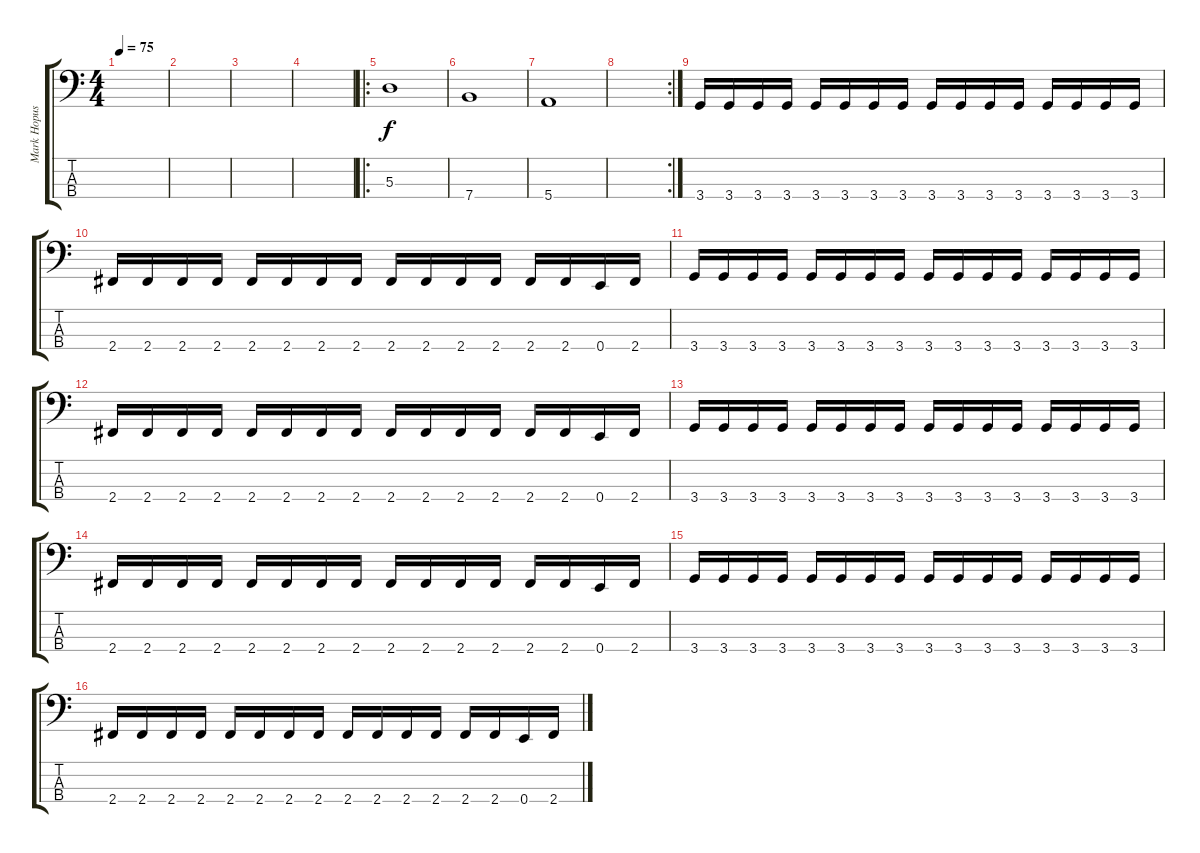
\track ("Mark Hopus" "Mark Hopus") {instrument electricbassfinger}
\staff {score tabs}
\tuning (G2 D2 A1 E1) {hide}
\ts (4 4)
\tempo 75
\clef f4
\ks c
|
|
|
|
\ro
5.3.1 |
7.4.1 |
5.4.1 |
\rc 2
|
3.4.16 3.4.16 3.4.16 3.4.16 3.4.16 3.4.16 3.4.16 3.4.16 3.4.16 3.4.16 3.4.16 3.4.16 3.4.16 3.4.16 3.4.16 3.4.16 |
2.4.16 2.4.16 2.4.16 2.4.16 2.4.16 2.4.16 2.4.16 2.4.16 2.4.16 2.4.16 2.4.16 2.4.16 2.4.16 2.4.16 0.4.16 2.4.16 |
3.4.16 3.4.16 3.4.16 3.4.16 3.4.16 3.4.16 3.4.16 3.4.16 3.4.16 3.4.16 3.4.16 3.4.16 3.4.16 3.4.16 3.4.16 3.4.16 |
2.4.16 2.4.16 2.4.16 2.4.16 2.4.16 2.4.16 2.4.16 2.4.16 2.4.16 2.4.16 2.4.16 2.4.16 2.4.16 2.4.16 0.4.16 2.4.16 |
3.4.16 3.4.16 3.4.16 3.4.16 3.4.16 3.4.16 3.4.16 3.4.16 3.4.16 3.4.16 3.4.16 3.4.16 3.4.16 3.4.16 3.4.16 3.4.16 |
2.4.16 2.4.16 2.4.16 2.4.16 2.4.16 2.4.16 2.4.16 2.4.16 2.4.16 2.4.16 2.4.16 2.4.16 2.4.16 2.4.16 0.4.16 2.4.16 |
3.4.16 3.4.16 3.4.16 3.4.16 3.4.16 3.4.16 3.4.16 3.4.16 3.4.16 3.4.16 3.4.16 3.4.16 3.4.16 3.4.16 3.4.16 3.4.16 |
2.4.16 2.4.16 2.4.16 2.4.16 2.4.16 2.4.16 2.4.16 2.4.16 2.4.16 2.4.16 2.4.16 2.4.16 2.4.16 2.4.16 0.4.16 2.4.16
